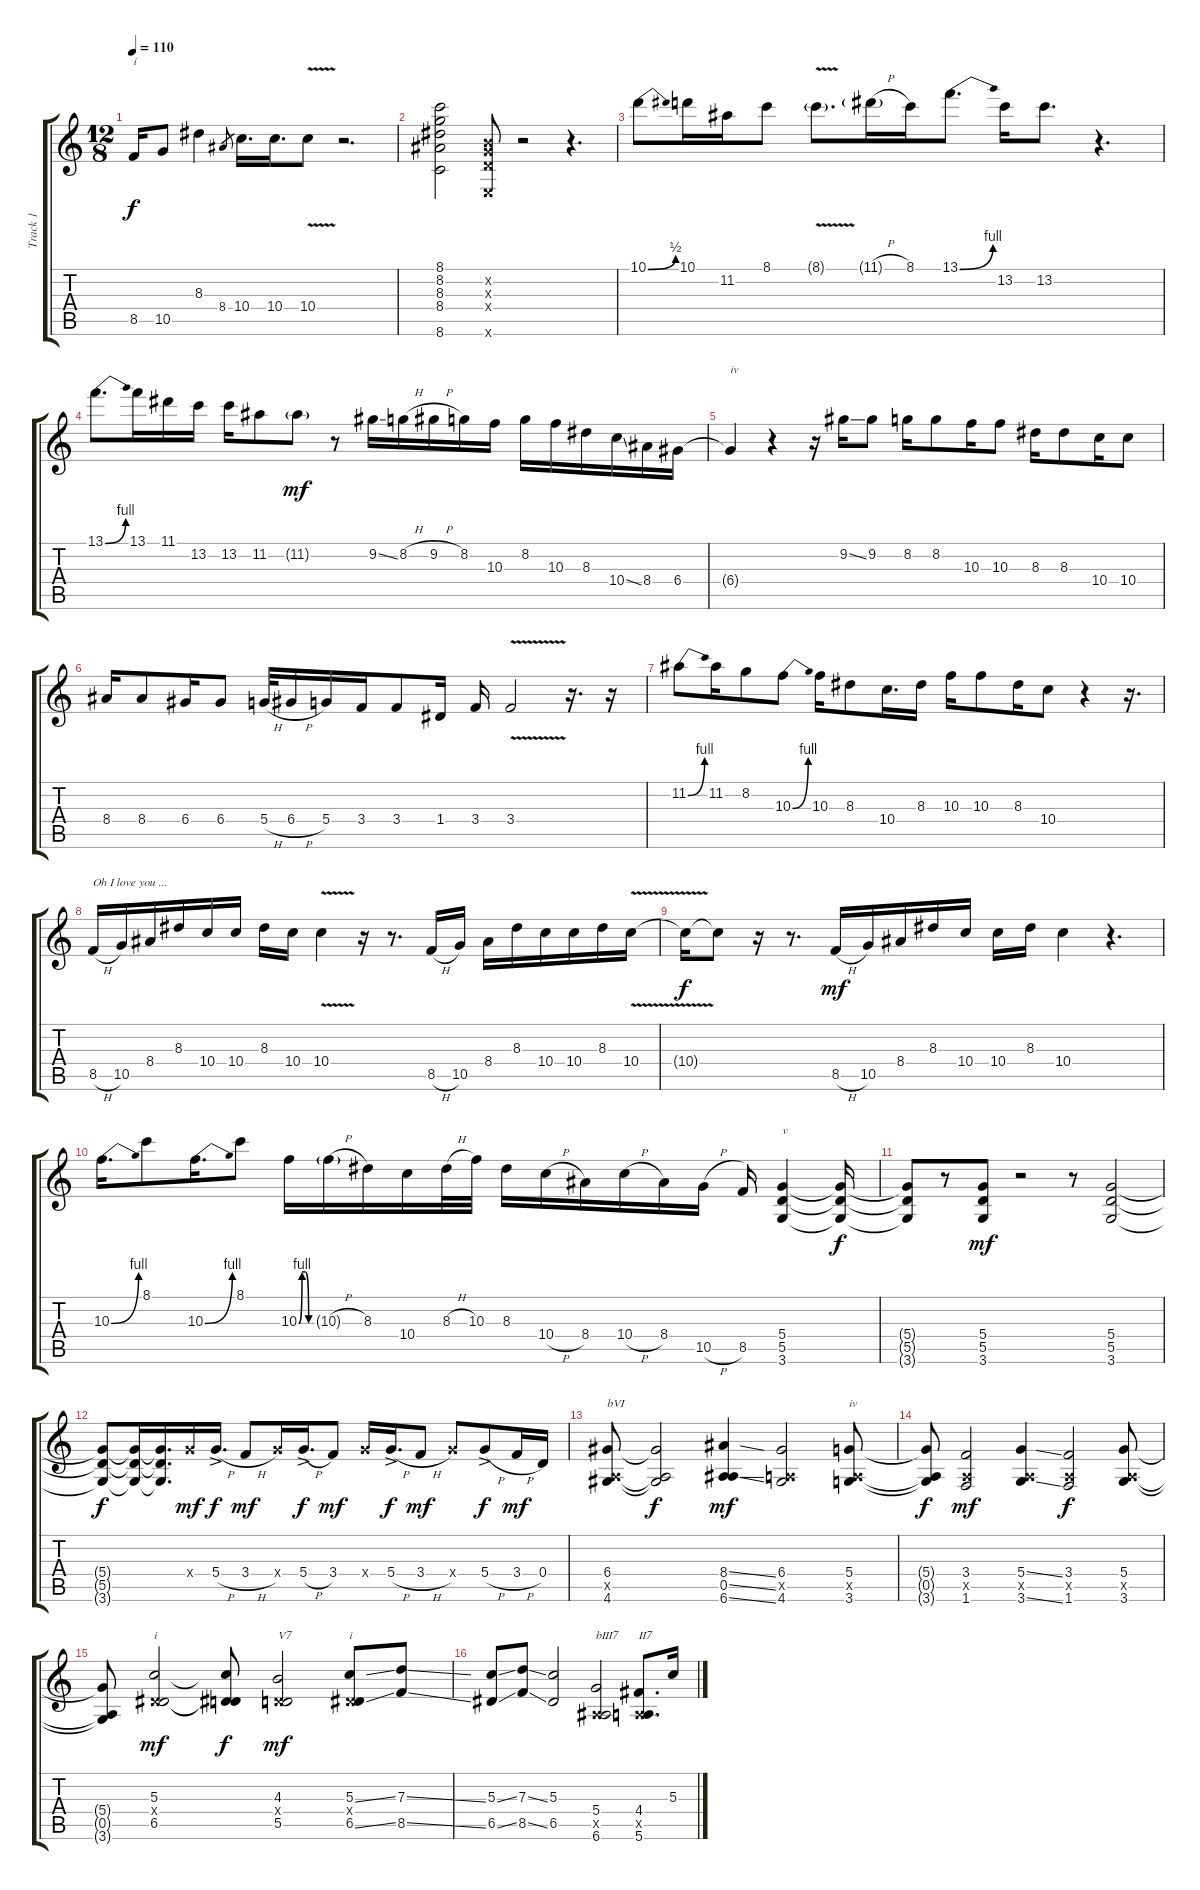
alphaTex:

\track ("Track 1" "Track 1") {instrument acousticguitarsteel}
\staff {score tabs}
\tuning (E4 B3 G3 D3 A2 E2) {hide}
\ts (12 8)
\tempo 110
\clef g2
\ks c
8.5.16{txt "i" dy f} 10.5.8 8.3.4 8.4.8{gr} 10.4.16{d} 10.4.16{d} 10.4{v}.8 r.2{d} |
(8.1 8.2 8.3 8.4 8.6).2 (0.2{x} 0.3{x} 0.4{x} 0.6{x}).8 r.2 r.4{d} |
10.1{be (bend 0 0 60 2)}.8 10.1.16 11.2.16 8.1.8 8.1{v g}.8{d} 11.1{h g}.16 8.1.16 13.1{be (bend 0 0 60 4)}.8{d} 13.2.16 13.2.8{d} r.4{d} |
13.1{be (bend 0 0 60 4)}.8{d} 13.1.16 11.1.16 13.2.16 13.2.16 11.2.8 11.2{g}.8{dy mf} r.8 9.2{ss}.16 8.2{h}.16 9.2{h}.16 8.2.16 10.3.16 8.2.16 10.3.16 8.3.16 10.4{ss}.16 8.4.16 6.4.16 |
6.4{t}.4{txt "iv"} r.4 r.16 9.2{ss}.16 9.2.8 8.2.16 8.2.8 10.3.16 10.3.8 8.3.16 8.3.8 10.4.16 10.4.8 |
8.4.16 8.4.8 6.4.16 6.4.8 5.4{h}.32 6.4{h}.16 5.4.16 3.4.16 3.4.8 1.4.16 3.4.16 3.4{v}.2 r.16{d} r.16 |
11.2{be (bend 0 0 60 4)}.8 11.2.16 8.2.8 10.3{be (bend 0 0 60 4)}.8 10.3.16 8.3.8 10.4.16{d} 8.3.16 10.3.16 10.3.8 8.3.16 10.4.8 r.4 r.16{d} |
8.5{h}.16{txt "Oh I love you ..."} 10.5.16 8.4.16 8.3.16 10.4.16 10.4.16 8.3.16 10.4.16 10.4{v}.4 r.16 r.8{d} 8.5{h}.16 10.5.16 8.4.16 8.3.16 10.4.16 10.4.16 8.3.16 10.4{v}.16 |
10.4{t}.16{dy f} 10.4{t}.8 r.16 r.8{d} 8.5{h}.16{dy mf} 10.5.16 8.4.16 8.3.16 10.4.16 10.4.16 8.3.16 10.4.4 r.4{d} |
10.3{be (bend 0 0 60 4)}.16{d} 8.1.8 10.3{be (bend 0 0 60 4)}.16{d} 8.1.8 10.3{be (custom 0 0 15 4 30 4 45 0 60 0)}.16 10.3{h g}.16 8.3.16 10.4.16 8.3{h}.32 10.3.32 8.3.16 10.4{h}.16 8.4.16 10.4{h}.16 8.4.16 10.5{h}.16 8.5.16 (5.4 5.5 3.6).4{txt "v"} (5.4{t} 5.5{t} 3.6{t}).16{dy f} |
(5.4{t} 5.5{t} 3.6{t}).8 r.8 (5.4 5.5 3.6).8{dy mf} r.2 r.8 (5.4 5.5 3.6).2 |
(5.4{t} 5.5{t} 3.6{t}).8{dy f} (5.4{t} 5.5{t} 3.6{t}).16 (5.4{t} 5.5{t} 3.6{t}).16{d} 5.4{x}.16{dy mf} 5.4{h ac}.16{d dy f} 3.4{h}.8{dy mf} 5.4{x}.16 5.4{h ac}.16{d dy f} 3.4.8{dy mf} 5.4{x}.16 5.4{h ac}.16{d dy f} 3.4{h}.8{dy mf} 5.4{x}.8 5.4{h ac}.8{dy f} 3.4{h}.16{dy mf} 0.4.16 |
(6.4 0.5{x} 4.6).8{txt "bVI"} (6.4{t} 0.5{t} 4.6{t}).2{dy f} (8.4{ss} 0.5{ss} 6.6{ss}).4{dy mf} (6.4 0.5{x} 4.6).2 (5.4 0.5{x} 3.6).8{txt "iv"} |
(5.4{t} 0.5{t} 3.6{t}).8{dy f} (3.4 0.5{x} 1.6).2{dy mf} (5.4{ss} 0.5{x} 3.6{ss}).4 (3.4 0.5{x} 1.6).2{dy f} (5.4 0.5{x} 3.6).8 |
(5.4{t} 0.5{t} 3.6{t}).8 (5.3 0.4{x} 6.5).2{txt "i" dy mf} (5.3{t} 0.4{t} 6.5{t}).8{dy f} (4.3 0.4{x} 5.5).2{txt "V7" dy mf} (5.3{ss} 0.4{x} 6.5{ss}).8{txt "i"} (7.3{ss} 8.5{ss}).8 |
(5.3{ss} 6.5{ss}).8 (7.3{ss} 8.5{ss}).8 (5.3 6.5).2 (5.4 0.5{x} 6.6).2{txt "bIII7"} (4.4 0.5{x} 5.6).8{d txt "II7"} 5.3.16
